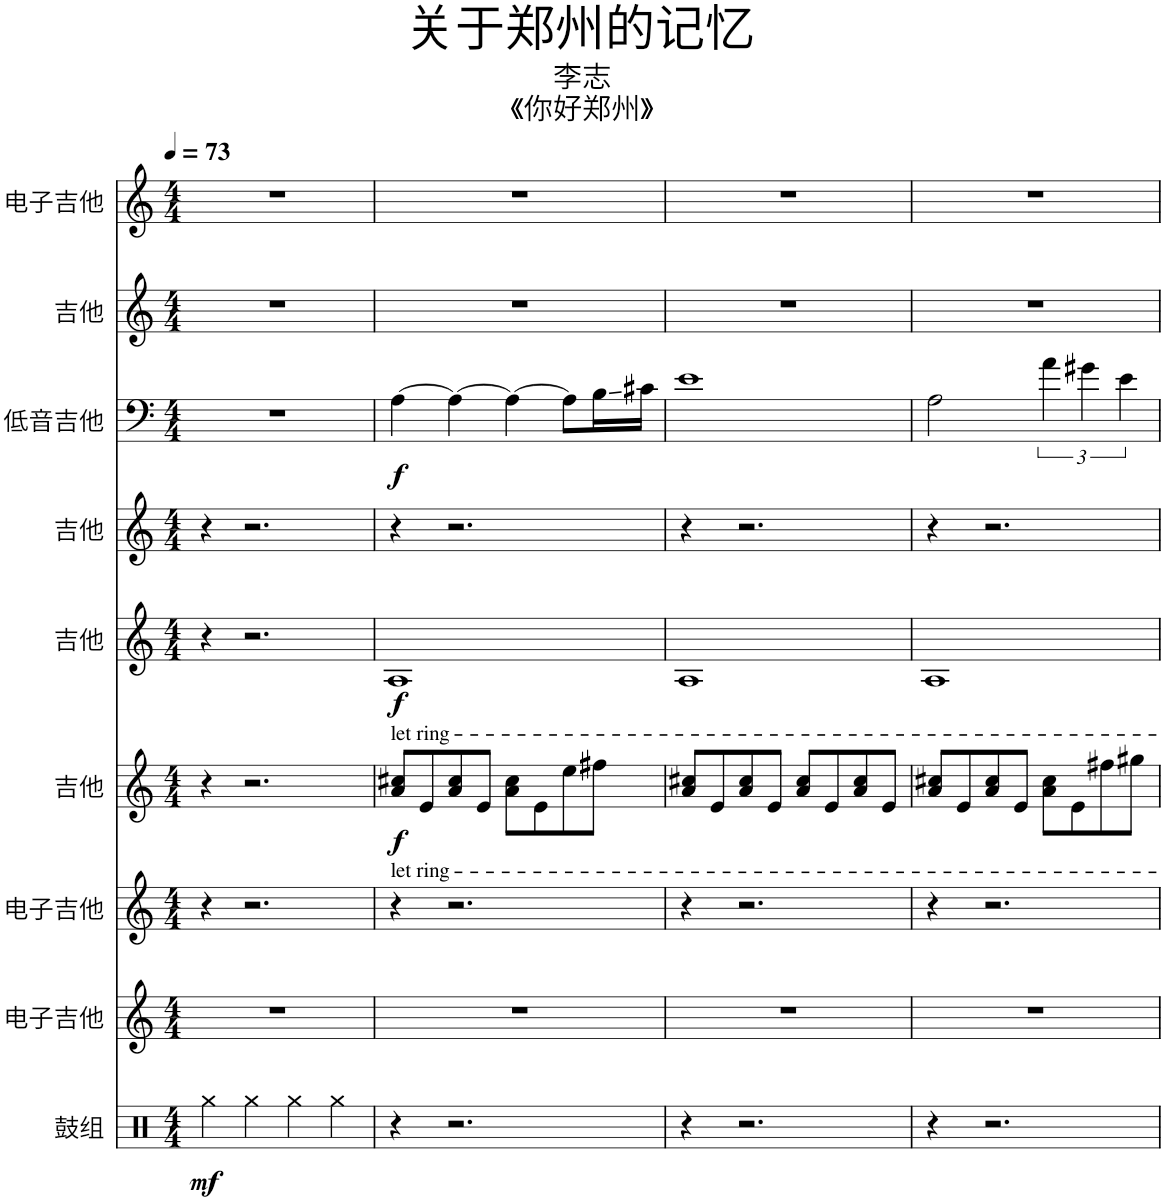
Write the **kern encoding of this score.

**kern	**dynam	**kern	**kern	**kern	**dynam	**kern	**dynam	**kern	**kern	**dynam	**kern	**kern
*part9	*part9	*part8	*part7	*part6	*part6	*part5	*part5	*part4	*part3	*part3	*part2	*part1
*staff9	*staff9	*staff8	*staff7	*staff6	*staff6	*staff5	*staff5	*staff4	*staff3	*staff3	*staff2	*staff1
*I"鼓组	*	*I"电子吉他	*I"电子吉他	*I"吉他	*	*I"吉他	*	*I"吉他	*I"低音吉他	*	*I"吉他	*I"电子吉他
*clefX	*	*clefG2	*clefG2	*clefG2	*	*clefG2	*	*clefG2	*clefF4	*	*clefG2	*clefG2
*	*	*Trd7c12	*Trd7c12	*Trd7c12	*	*Trd7c12	*	*Trd7c12	*Trd7c12	*	*Trd7c12	*Trd7c12
*k[]	*	*k[]	*k[]	*k[]	*	*k[]	*	*k[]	*k[]	*	*k[]	*k[]
*M4/4	*	*M4/4	*M4/4	*M4/4	*	*M4/4	*	*M4/4	*M4/4	*	*M4/4	*M4/4
*MM73	*	*MM73	*MM73	*MM73	*	*MM73	*	*MM73	*MM73	*	*MM73	*MM73
=1	=1	=1	=1	=1	=1	=1	=1	=1	=1	=1	=1	=1
!	!LO:DY:b	!	!	!	!	!	!	!	!	!	!	!
4Rgg\	mf	1r	4r	4r	.	4r	.	4r	1r	.	1r	1r
4Rgg\	.	.	2.r	2.r	.	2.r	.	2.r	.	.	.	.
4Rgg\	.	.	.	.	.	.	.	.	.	.	.	.
4Rgg\	.	.	.	.	.	.	.	.	.	.	.	.
=2	=2	=2	=2	=2	=2	=2	=2	=2	=2	=2	=2	=2
!	!	!	!	!	!	!LO:TX:b:t=let ring	!	!	!	!	!	!
!	!	!	!	!LO:TX:b:t=let ring	!	!	!	!	!	!	!	!
!	!	!	!	!	!LO:DY:b	!	!LO:DY:b	!	!	!LO:DY:b	!	!
4r	.	1r	4r	8a/ 8cc#X/L	f	1A	f	4r	[4A\	f	1r	1r
.	.	.	.	8e/	.	.	.	.	.	.	.	.
2.r	.	.	2.r	8a/ 8cc#/	.	.	.	2.r	4A\_	.	.	.
.	.	.	.	8e/J	.	.	.	.	.	.	.	.
.	.	.	.	8a\ 8cc#\L	.	.	.	.	4A\_	.	.	.
.	.	.	.	8e\	.	.	.	.	.	.	.	.
.	.	.	.	8ee\	.	.	.	.	8A\L]	.	.	.
.	.	.	.	8ff#X\J	.	.	.	.	16B\L	.	.	.
.	.	.	.	.	.	.	.	.	16c#X\JJ	.	.	.
=3	=3	=3	=3	=3	=3	=3	=3	=3	=3	=3	=3	=3
4r	.	1r	4r	8a/ 8cc#X/L	.	1A	.	4r	1e	.	1r	1r
.	.	.	.	8e/	.	.	.	.	.	.	.	.
2.r	.	.	2.r	8a/ 8cc#/	.	.	.	2.r	.	.	.	.
.	.	.	.	8e/J	.	.	.	.	.	.	.	.
.	.	.	.	8a/ 8cc#/L	.	.	.	.	.	.	.	.
.	.	.	.	8e/	.	.	.	.	.	.	.	.
.	.	.	.	8a/ 8cc#/	.	.	.	.	.	.	.	.
.	.	.	.	8e/J	.	.	.	.	.	.	.	.
=4	=4	=4	=4	=4	=4	=4	=4	=4	=4	=4	=4	=4
4r	.	1r	4r	8a/ 8cc#X/L	.	1A	.	4r	2A\	.	1r	1r
.	.	.	.	8e/	.	.	.	.	.	.	.	.
2.r	.	.	2.r	8a/ 8cc#/	.	.	.	2.r	.	.	.	.
.	.	.	.	8e/J	.	.	.	.	.	.	.	.
.	.	.	.	8a\ 8cc#\L	.	.	.	.	6a\	.	.	.
.	.	.	.	8e\	.	.	.	.	.	.	.	.
.	.	.	.	.	.	.	.	.	6g#X\	.	.	.
.	.	.	.	8ff#X\	.	.	.	.	.	.	.	.
.	.	.	.	.	.	.	.	.	6e\	.	.	.
.	.	.	.	8gg#X\J	.	.	.	.	.	.	.	.
=	=	=	=	=	=	=	=	=	=	=	=	=
*-	*-	*-	*-	*-	*-	*-	*-	*-	*-	*-	*-	*-
